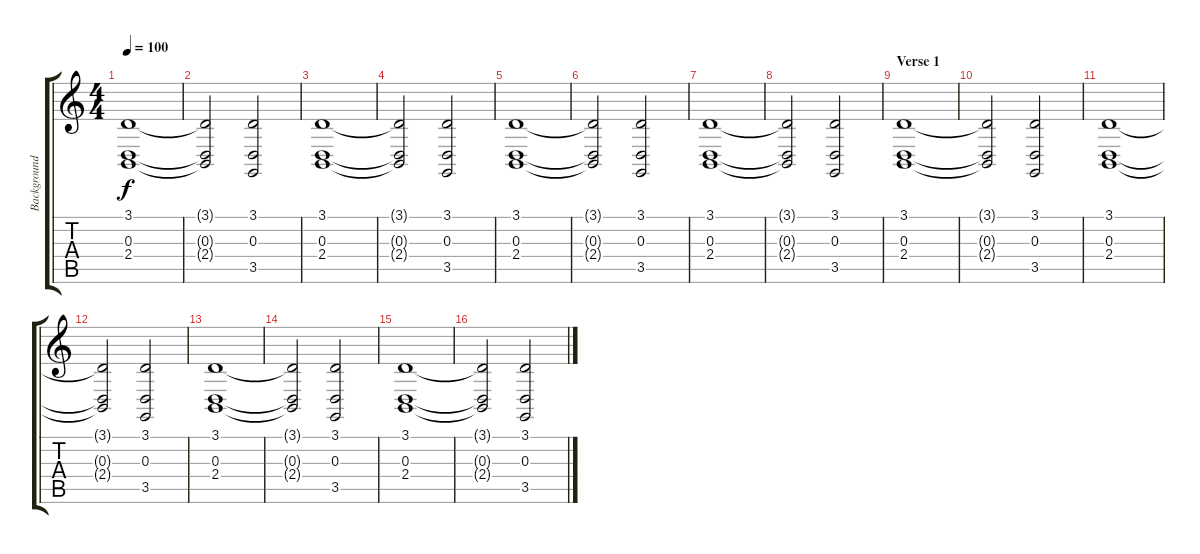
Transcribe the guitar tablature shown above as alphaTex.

\track ("Background Choir" "Background") {instrument choiraahs}
\staff {score tabs}
\tuning (B3 Gb3 D3 A2 E2 B1) {hide}
\ts (4 4)
\tempo 100
\clef g2
\ks c
(3.1 0.3 2.4).1{dy f} |
(3.1{t} 0.3{t} 2.4{t}).2 (3.1 0.3 3.5).2 |
(3.1 0.3 2.4).1 |
(3.1{t} 0.3{t} 2.4{t}).2 (3.1 0.3 3.5).2 |
(3.1 0.3 2.4).1 |
(3.1{t} 0.3{t} 2.4{t}).2 (3.1 0.3 3.5).2 |
(3.1 0.3 2.4).1 |
(3.1{t} 0.3{t} 2.4{t}).2 (3.1 0.3 3.5).2 |
\section ("" "Verse 1")
(3.1 0.3 2.4).1 |
(3.1{t} 0.3{t} 2.4{t}).2 (3.1 0.3 3.5).2 |
(3.1 0.3 2.4).1 |
(3.1{t} 0.3{t} 2.4{t}).2 (3.1 0.3 3.5).2 |
(3.1 0.3 2.4).1 |
(3.1{t} 0.3{t} 2.4{t}).2 (3.1 0.3 3.5).2 |
(3.1 0.3 2.4).1 |
(3.1{t} 0.3{t} 2.4{t}).2 (3.1 0.3 3.5).2
